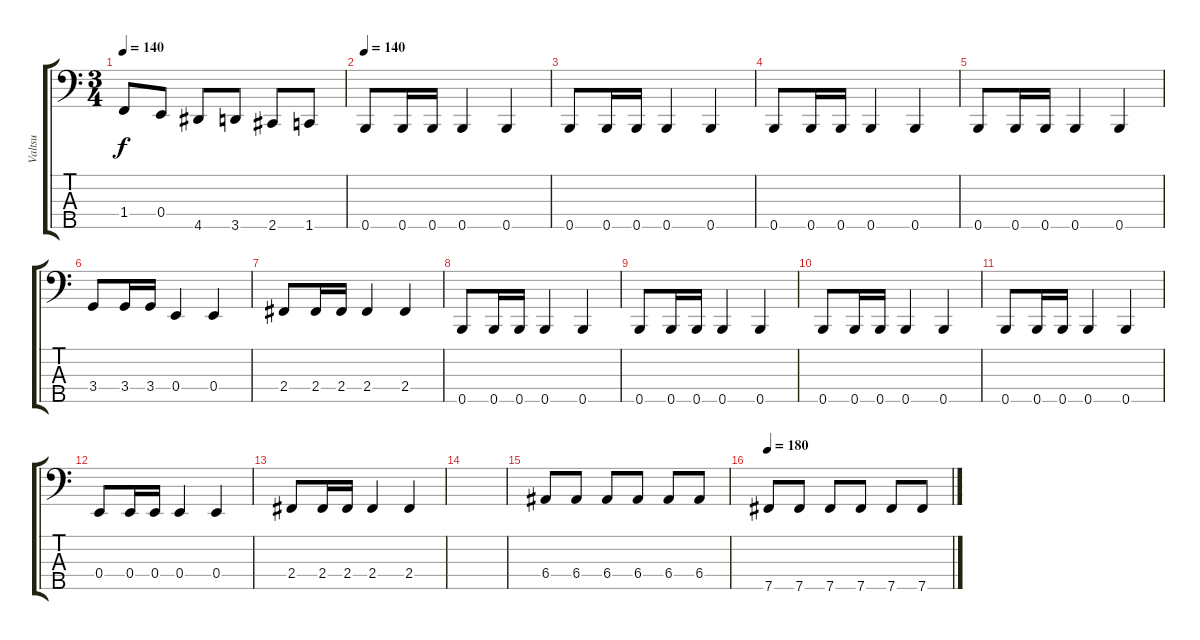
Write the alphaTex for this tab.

\track ("Valtsu" "Valtsu") {instrument electricbasspick}
\staff {score tabs}
\tuning (G2 D2 A1 E1 B0) {hide}
\ts (3 4)
\tempo 140
\clef f4
\ks c
1.4.8{dy f} 0.4.8 4.5.8 3.5.8 2.5.8 1.5.8 |
\tempo 140
0.5.8 0.5.16 0.5.16 0.5.4 0.5.4 |
0.5.8 0.5.16 0.5.16 0.5.4 0.5.4 |
0.5.8 0.5.16 0.5.16 0.5.4 0.5.4 |
0.5.8 0.5.16 0.5.16 0.5.4 0.5.4 |
3.4.8 3.4.16 3.4.16 0.4.4 0.4.4 |
2.4.8 2.4.16 2.4.16 2.4.4 2.4.4 |
0.5.8 0.5.16 0.5.16 0.5.4 0.5.4 |
0.5.8 0.5.16 0.5.16 0.5.4 0.5.4 |
0.5.8 0.5.16 0.5.16 0.5.4 0.5.4 |
0.5.8 0.5.16 0.5.16 0.5.4 0.5.4 |
0.4.8 0.4.16 0.4.16 0.4.4 0.4.4 |
2.4.8 2.4.16 2.4.16 2.4.4 2.4.4 |
|
6.4.8 6.4.8 6.4.8 6.4.8 6.4.8 6.4.8 |
\tempo 180
7.5.8 7.5.8 7.5.8 7.5.8 7.5.8 7.5.8
